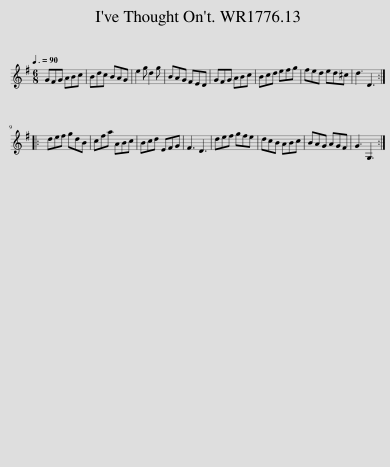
X:1
L:1/8
Q:3/8=90
M:6/8
I:linebreak $
K:G
V:1 treble
V:1
 GFG ABc | Bdc BAG | e2 g d2 g | BAG FED | GFG ABc | %5
 Bcd efg | fed ed^c | d3 D3 ::$ def gdB | cfa ABc | %10
 Bcd EFG | F3 D3 | def gfe | dcB ABc | BAG AGF | %15
 G3 G,3 :| %16
